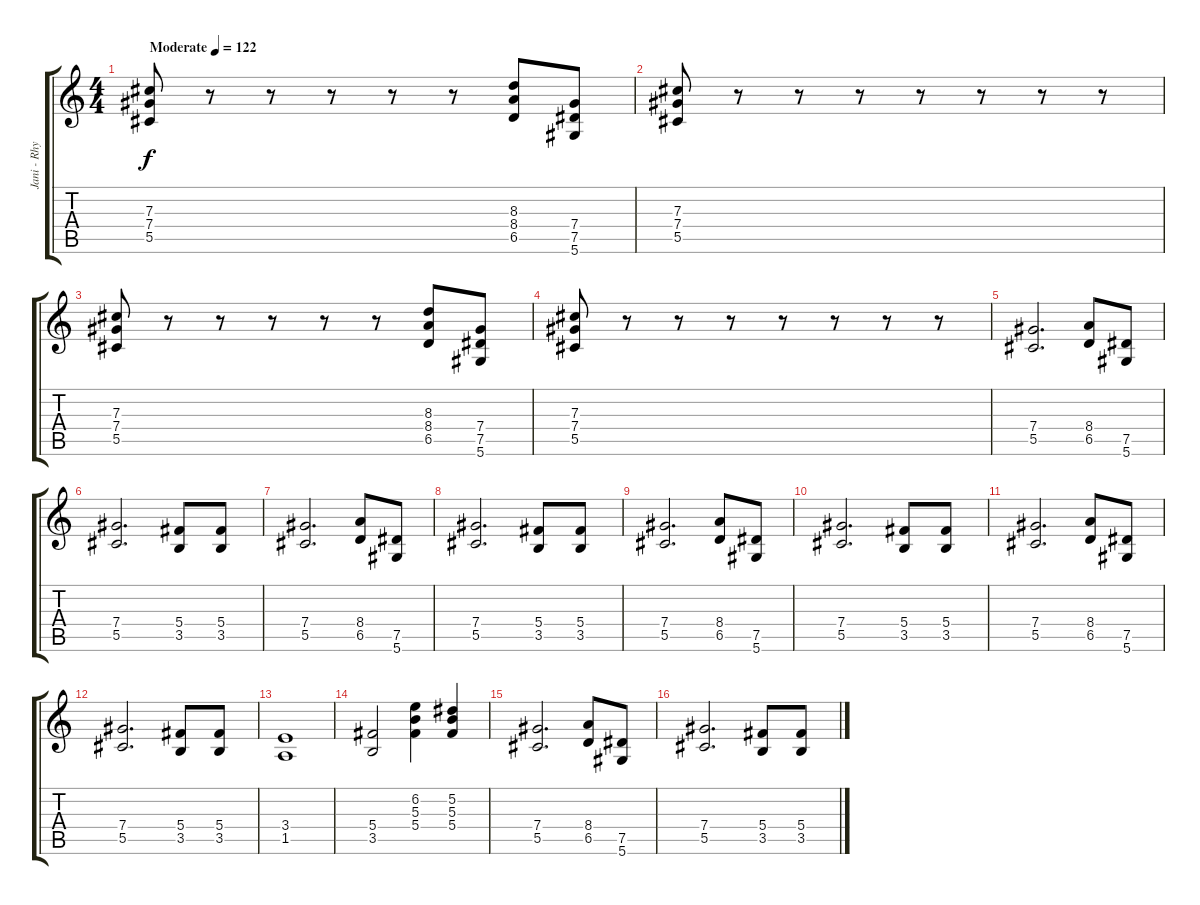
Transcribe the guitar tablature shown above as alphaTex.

\track ("Jani - Rhythm" "Jani - Rhy") {instrument distortionguitar}
\staff {score tabs}
\tuning (Eb4 Bb3 Gb3 Db3 Ab2 Eb2) {hide}
\ts (4 4)
\tempo (122 "Moderate")
\clef g2
\ks c
(7.3 7.4 5.5).8{dy f instrument distortionguitar} r.8 r.8 r.8 r.8 r.8 (8.3 8.4 6.5).8 (7.4 7.5 5.6).8 |
(7.3 7.4 5.5).8 r.8 r.8 r.8 r.8 r.8 r.8 r.8 |
(7.3 7.4 5.5).8 r.8 r.8 r.8 r.8 r.8 (8.3 8.4 6.5).8 (7.4 7.5 5.6).8 |
(7.3 7.4 5.5).8 r.8 r.8 r.8 r.8 r.8 r.8 r.8 |
(7.4 5.5).2{d} (8.4 6.5).8 (7.5 5.6).8 |
(7.4 5.5).2{d} (5.4 3.5).8 (5.4 3.5).8 |
(7.4 5.5).2{d} (8.4 6.5).8 (7.5 5.6).8 |
(7.4 5.5).2{d} (5.4 3.5).8 (5.4 3.5).8 |
(7.4 5.5).2{d} (8.4 6.5).8 (7.5 5.6).8 |
(7.4 5.5).2{d} (5.4 3.5).8 (5.4 3.5).8 |
(7.4 5.5).2{d} (8.4 6.5).8 (7.5 5.6).8 |
(7.4 5.5).2{d} (5.4 3.5).8 (5.4 3.5).8 |
(3.4 1.5).1 |
(5.4 3.5).2 (6.2 5.3 5.4).4 (5.2 5.3 5.4).4 |
(7.4 5.5).2{d} (8.4 6.5).8 (7.5 5.6).8 |
(7.4 5.5).2{d} (5.4 3.5).8 (5.4 3.5).8
